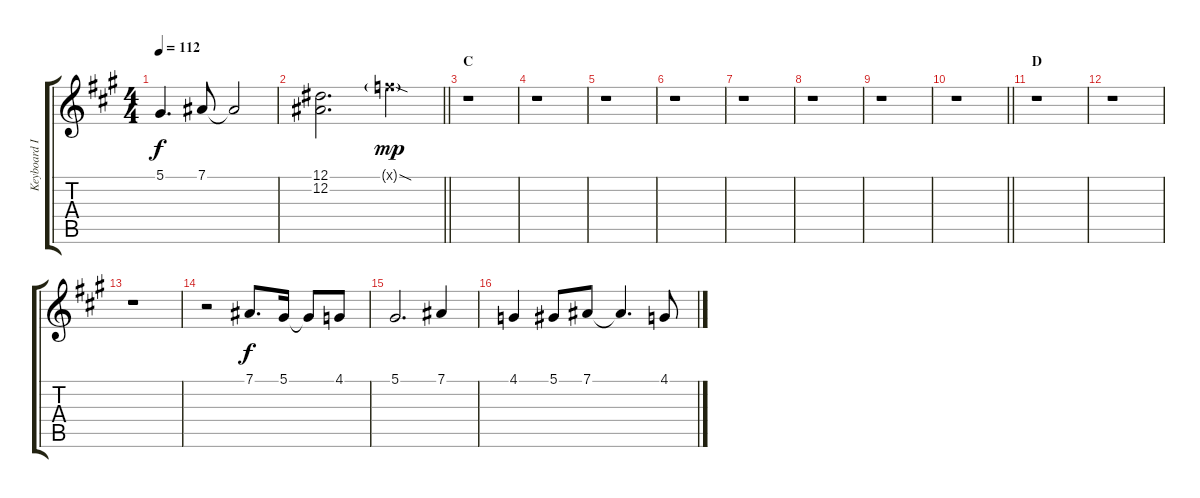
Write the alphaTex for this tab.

\track ("Keyboard I" "Keyboard I") {instrument drawbarorgan}
\staff {score tabs}
\tuning (Eb4 Bb3 Gb3 Db3 Ab2 Eb2) {hide}
\ts (4 4)
\tempo 112
\clef g2
\ks a
5.1.4{d dy f} 7.1.8 7.1{t}.2 |
\barLineRight lightlight
(12.1 12.2).2{d} 14.1{sod g x}.4{dy mp} |
\section ("" "C")
r.1 |
r.1 |
r.1 |
r.1 |
r.1 |
r.1 |
r.1 |
\barLineRight lightlight
r.1 |
\section ("" "D")
r.1 |
r.1 |
r.1 |
r.2 7.1.8{d dy f} 5.1.16 5.1{t}.8 4.1.8 |
5.1.2{d} 7.1.4 |
4.1.4 5.1.8 7.1.8 7.1{t}.4{d} 4.1.8
